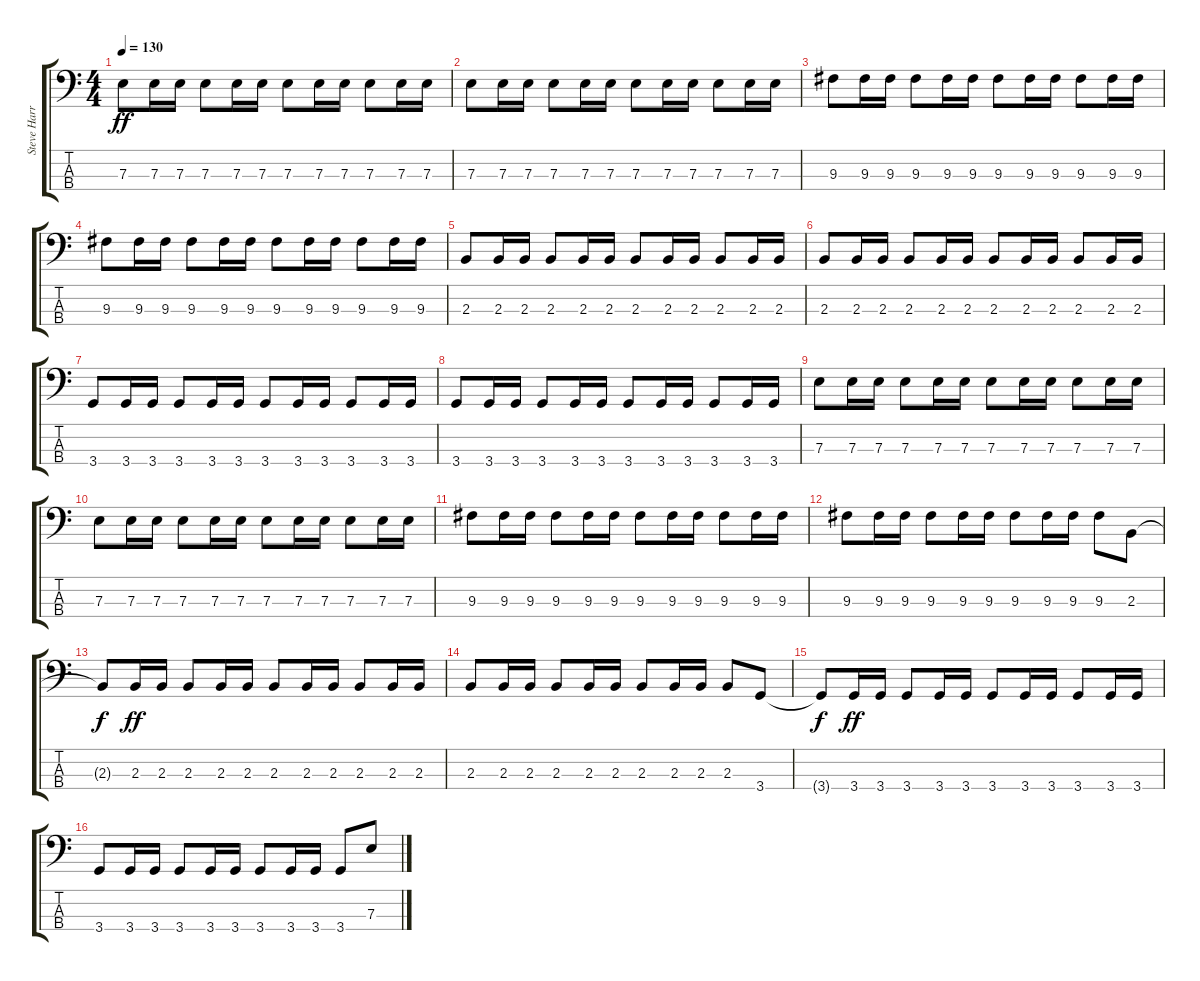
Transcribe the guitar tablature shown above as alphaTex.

\track ("Steve Harris" "Steve Harr") {instrument electricbassfinger}
\staff {score tabs}
\tuning (G2 D2 A1 E1) {hide}
\ts (4 4)
\tempo 130
\clef f4
\ks c
7.3.8{dy ff} 7.3.16 7.3.16 7.3.8 7.3.16 7.3.16 7.3.8 7.3.16 7.3.16 7.3.8 7.3.16 7.3.16 |
7.3.8 7.3.16 7.3.16 7.3.8 7.3.16 7.3.16 7.3.8 7.3.16 7.3.16 7.3.8 7.3.16 7.3.16 |
9.3.8 9.3.16 9.3.16 9.3.8 9.3.16 9.3.16 9.3.8 9.3.16 9.3.16 9.3.8 9.3.16 9.3.16 |
9.3.8 9.3.16 9.3.16 9.3.8 9.3.16 9.3.16 9.3.8 9.3.16 9.3.16 9.3.8 9.3.16 9.3.16 |
2.3.8 2.3.16 2.3.16 2.3.8 2.3.16 2.3.16 2.3.8 2.3.16 2.3.16 2.3.8 2.3.16 2.3.16 |
2.3.8 2.3.16 2.3.16 2.3.8 2.3.16 2.3.16 2.3.8 2.3.16 2.3.16 2.3.8 2.3.16 2.3.16 |
3.4.8 3.4.16 3.4.16 3.4.8 3.4.16 3.4.16 3.4.8 3.4.16 3.4.16 3.4.8 3.4.16 3.4.16 |
3.4.8 3.4.16 3.4.16 3.4.8 3.4.16 3.4.16 3.4.8 3.4.16 3.4.16 3.4.8 3.4.16 3.4.16 |
7.3.8 7.3.16 7.3.16 7.3.8 7.3.16 7.3.16 7.3.8 7.3.16 7.3.16 7.3.8 7.3.16 7.3.16 |
7.3.8 7.3.16 7.3.16 7.3.8 7.3.16 7.3.16 7.3.8 7.3.16 7.3.16 7.3.8 7.3.16 7.3.16 |
9.3.8 9.3.16 9.3.16 9.3.8 9.3.16 9.3.16 9.3.8 9.3.16 9.3.16 9.3.8 9.3.16 9.3.16 |
9.3.8 9.3.16 9.3.16 9.3.8 9.3.16 9.3.16 9.3.8 9.3.16 9.3.16 9.3.8 2.3.8 |
2.3{t}.8{dy f} 2.3.16{dy ff} 2.3.16 2.3.8 2.3.16 2.3.16 2.3.8 2.3.16 2.3.16 2.3.8 2.3.16 2.3.16 |
2.3.8 2.3.16 2.3.16 2.3.8 2.3.16 2.3.16 2.3.8 2.3.16 2.3.16 2.3.8 3.4.8 |
3.4{t}.8{dy f} 3.4.16{dy ff} 3.4.16 3.4.8 3.4.16 3.4.16 3.4.8 3.4.16 3.4.16 3.4.8 3.4.16 3.4.16 |
3.4.8 3.4.16 3.4.16 3.4.8 3.4.16 3.4.16 3.4.8 3.4.16 3.4.16 3.4.8 7.3.8
